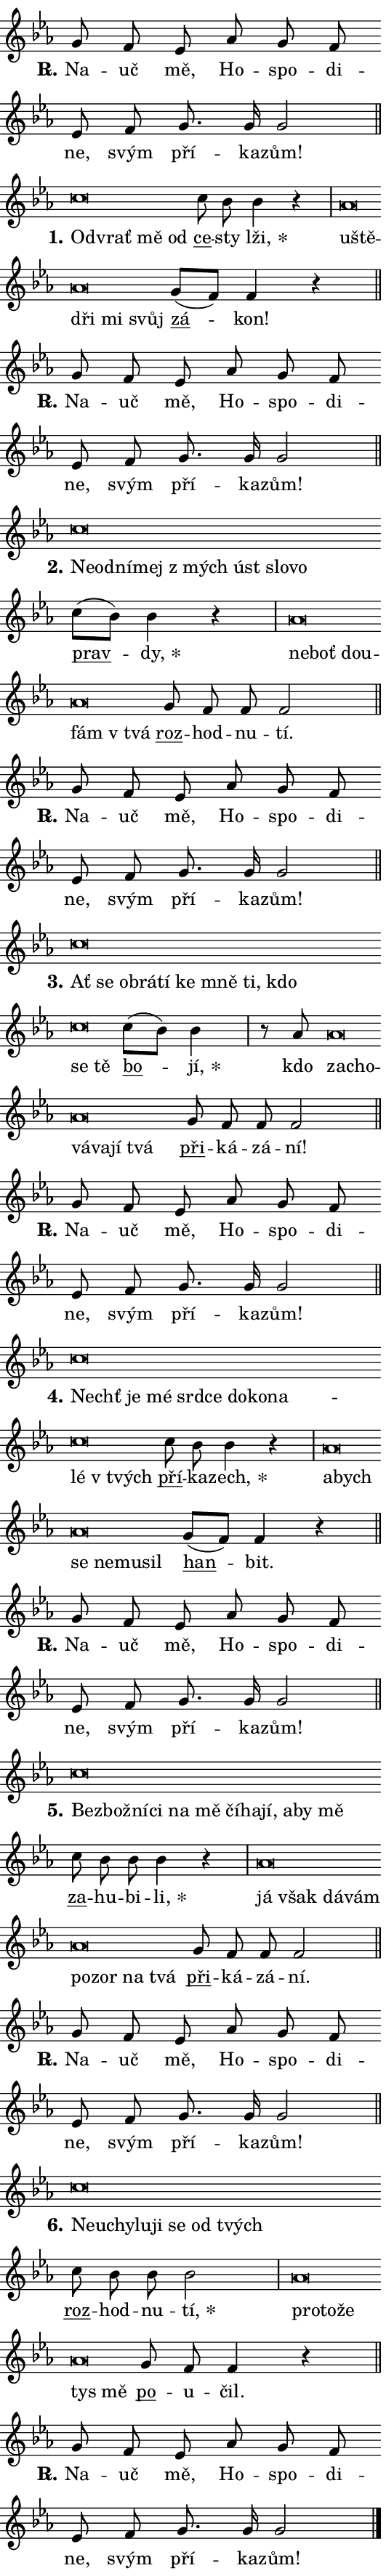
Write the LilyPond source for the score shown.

\version "2.24.0"
\header { tagline = "" }
\paper {
  indent = 0\cm
  top-margin = 0\cm
  right-margin = 0.13\cm % to fit lyric hyphens
  bottom-margin = 0\cm
  left-margin = 0\cm
  paper-width = 9\cm
  page-breaking = #ly:one-page-breaking
  system-system-spacing.basic-distance = #11
  score-system-spacing.basic-distance = #11
  ragged-last = ##f
}


%% Author: Thomas Morley
%% https://lists.gnu.org/archive/html/lilypond-user/2020-05/msg00002.html
#(define (line-position grob)
"Returns position of @var[grob} in current system:
   @code{'start}, if at first time-step
   @code{'end}, if at last time-step
   @code{'middle} otherwise
"
  (let* ((col (ly:item-get-column grob))
         (ln (ly:grob-object col 'left-neighbor))
         (rn (ly:grob-object col 'right-neighbor))
         (col-to-check-left (if (ly:grob? ln) ln col))
         (col-to-check-right (if (ly:grob? rn) rn col))
         (break-dir-left
           (and
             (ly:grob-property col-to-check-left 'non-musical #f)
             (ly:item-break-dir col-to-check-left)))
         (break-dir-right
           (and
             (ly:grob-property col-to-check-right 'non-musical #f)
             (ly:item-break-dir col-to-check-right))))
        (cond ((eqv? 1 break-dir-left) 'start)
              ((eqv? -1 break-dir-right) 'end)
              (else 'middle))))

#(define (tranparent-at-line-position vctor)
  (lambda (grob)
  "Relying on @code{line-position} select the relevant enry from @var{vctor}.
Used to determine transparency,"
    (case (line-position grob)
      ((end) (not (vector-ref vctor 0)))
      ((middle) (not (vector-ref vctor 1)))
      ((start) (not (vector-ref vctor 2))))))

noteHeadBreakVisibility =
#(define-music-function (break-visibility)(vector?)
"Makes @code{NoteHead}s transparent relying on @var{break-visibility}"
#{
  \override NoteHead.transparent =
    #(tranparent-at-line-position break-visibility)
#})

#(define delete-ledgers-for-transparent-note-heads
  (lambda (grob)
    "Reads whether a @code{NoteHead} is transparent.
If so this @code{NoteHead} is removed from @code{'note-heads} from
@var{grob}, which is supposed to be @code{LedgerLineSpanner}.
As a result ledgers are not printed for this @code{NoteHead}"
    (let* ((nhds-array (ly:grob-object grob 'note-heads))
           (nhds-list
             (if (ly:grob-array? nhds-array)
                 (ly:grob-array->list nhds-array)
                 '()))
           ;; Relies on the transparent-property being done before
           ;; Staff.LedgerLineSpanner.after-line-breaking is executed.
           ;; This is fragile ...
           (to-keep
             (remove
               (lambda (nhd)
                 (ly:grob-property nhd 'transparent #f))
               nhds-list)))
      ;; TODO find a better method to iterate over grob-arrays, similiar
      ;; to filter/remove etc for lists
      ;; For now rebuilt from scratch
      (set! (ly:grob-object grob 'note-heads)  '())
      (for-each
        (lambda (nhd)
          (ly:pointer-group-interface::add-grob grob 'note-heads nhd))
        to-keep))))

squashNotes = {
  \override NoteHead.X-extent = #'(-0.2 . 0.2)
  \override NoteHead.Y-extent = #'(-0.75 . 0)
  \override NoteHead.stencil =
    #(lambda (grob)
       (let ((pos (ly:grob-property grob 'staff-position)))
         (begin
           (if (< pos -7) (display "ERROR: Lower brevis then expected\n") (display ""))
           (if (<= pos -6) ly:text-interface::print ly:note-head::print))))
}
unSquashNotes = {
  \revert NoteHead.X-extent
  \revert NoteHead.Y-extent
  \revert NoteHead.stencil
}

hideNotes = \noteHeadBreakVisibility #begin-of-line-visible
unHideNotes = \noteHeadBreakVisibility #all-visible

% work-around for resetting accidentals
% https://lilypond.org/doc/v2.23/Documentation/notation/displaying-rhythms#unmetered-music
cadenzaMeasure = {
  \cadenzaOff
  \partial 1024 s1024
  \cadenzaOn
}

#(define-markup-command (accent layout props text) (markup?)
  "Underline accented syllable"
  (interpret-markup layout props
    #{\markup \override #'(offset . 4.3) \underline { #text }#}))

responsum = \markup \concat {
  "R" \hspace #-1.05 \path #0.1 #'((moveto 0 0.07) (lineto 0.9 0.8)) \hspace #0.05 "."
}

spaceSize = #0.6828661417322834 % exact space size for TeX Gyre Schola

\layout {
  \context {
    \Staff
    \remove "Time_signature_engraver"
    \override LedgerLineSpanner.after-line-breaking = #delete-ledgers-for-transparent-note-heads
  }
  \context {
    \Lyrics {
      \override LyricSpace.minimum-distance = \spaceSize
      \override LyricText.font-name = #"TeX Gyre Schola"
      \override LyricText.font-size = 1
      \override StanzaNumber.font-name = #"TeX Gyre Schola Bold"
      \override StanzaNumber.font-size = 1
    }
  }
  \context {
    \Score 
    \override NoteHead.text =
      #(lambda (grob) 
        (let ((pos (ly:grob-property grob 'staff-position)))
          #{\markup {
            \combine
              \halign #-0.55 \raise #(if (= pos -6) 0 0.5) \override #'(thickness . 2) \draw-line #'(3.2 . 0)
              \musicglyph "noteheads.sM1"
          }#}))
  }
}

% magnetic-lyrics.ily
%
%   written by
%     Jean Abou Samra <jean@abou-samra.fr>
%     Werner Lemberg <wl@gnu.org>
%
%   adapted by
%     Jiri Hon <jiri.hon@gmail.com>
%
% Version 2022-Apr-15

% https://www.mail-archive.com/lilypond-user@gnu.org/msg149350.html

#(define (Left_hyphen_pointer_engraver context)
   "Collect syllable-hyphen-syllable occurrences in lyrics and store
them in properties.  This engraver only looks to the left.  For
example, if the lyrics input is @code{foo -- bar}, it does the
following.

@itemize @bullet
@item
Set the @code{text} property of the @code{LyricHyphen} grob between
@q{foo} and @q{bar} to @code{foo}.

@item
Set the @code{left-hyphen} property of the @code{LyricText} grob with
text @q{foo} to the @code{LyricHyphen} grob between @q{foo} and
@q{bar}.
@end itemize

Use this auxiliary engraver in combination with the
@code{lyric-@/text::@/apply-@/magnetic-@/offset!} hook."
   (let ((hyphen #f)
         (text #f))
     (make-engraver
      (acknowledgers
       ((lyric-syllable-interface engraver grob source-engraver)
        (set! text grob)))
      (end-acknowledgers
       ((lyric-hyphen-interface engraver grob source-engraver)
        ;(when (not (grob::has-interface grob 'lyric-space-interface))
          (set! hyphen grob)));)
      ((stop-translation-timestep engraver)
       (when (and text hyphen)
         (ly:grob-set-object! text 'left-hyphen hyphen))
       (set! text #f)
       (set! hyphen #f)))))

#(define (lyric-text::apply-magnetic-offset! grob)
   "If the space between two syllables is less than the value in
property @code{LyricText@/.details@/.squash-threshold}, move the right
syllable to the left so that it gets concatenated with the left
syllable.

Use this function as a hook for
@code{LyricText@/.after-@/line-@/breaking} if the
@code{Left_@/hyphen_@/pointer_@/engraver} is active."
   (let ((hyphen (ly:grob-object grob 'left-hyphen #f)))
     (when hyphen
       (let ((left-text (ly:spanner-bound hyphen LEFT)))
         (when (grob::has-interface left-text 'lyric-syllable-interface)
           (let* ((common (ly:grob-common-refpoint grob left-text X))
                  (this-x-ext (ly:grob-extent grob common X))
                  (left-x-ext
                   (begin
                     ;; Trigger magnetism for left-text.
                     (ly:grob-property left-text 'after-line-breaking)
                     (ly:grob-extent left-text common X)))
                  ;; `delta` is the gap width between two syllables.
                  (delta (- (interval-start this-x-ext)
                            (interval-end left-x-ext)))
                  (details (ly:grob-property grob 'details))
                  (threshold (assoc-get 'squash-threshold details 0.2)))
             (when (< delta threshold)
               (let* (;; We have to manipulate the input text so that
                      ;; ligatures crossing syllable boundaries are not
                      ;; disabled.  For languages based on the Latin
                      ;; script this is essentially a beautification.
                      ;; However, for non-Western scripts it can be a
                      ;; necessity.
                      (lt (ly:grob-property left-text 'text))
                      (rt (ly:grob-property grob 'text))
                      (is-space (grob::has-interface hyphen 'lyric-space-interface))
                      (space (if is-space " " ""))
                      (extra-delta (if is-space spaceSize 0))
                      ;; Append new syllable.
                      (ltrt-space (if (and (string? lt) (string? rt))
                                (string-append lt space rt)
                                (make-concat-markup (list lt space rt))))
                      ;; Right-align `ltrt` to the right side.
                      (ltrt-space-markup (grob-interpret-markup
                               grob
                               (make-translate-markup
                                (cons (interval-length this-x-ext) 0)
                                (make-right-align-markup ltrt-space)))))
                 (begin
                   ;; Don't print `left-text`.
                   (ly:grob-set-property! left-text 'stencil #f)
                   ;; Set text and stencil (which holds all collected
                   ;; syllables so far) and shift it to the left.
                   (ly:grob-set-property! grob 'text ltrt-space)
                   (ly:grob-set-property! grob 'stencil ltrt-space-markup)
                   (ly:grob-translate-axis! grob (- (- delta extra-delta)) X))))))))))


#(define (lyric-hyphen::displace-bounds-first grob)
   ;; Make very sure this callback isn't triggered too early.
   (let ((left (ly:spanner-bound grob LEFT))
         (right (ly:spanner-bound grob RIGHT)))
     (ly:grob-property left 'after-line-breaking)
     (ly:grob-property right 'after-line-breaking)
     (ly:lyric-hyphen::print grob)))

squashThreshold = #0.4

\layout {
  \context {
    \Lyrics
    \consists #Left_hyphen_pointer_engraver
    \override LyricText.after-line-breaking =
      #lyric-text::apply-magnetic-offset!
    \override LyricHyphen.stencil = #lyric-hyphen::displace-bounds-first
    \override LyricText.details.squash-threshold = \squashThreshold
    \override LyricHyphen.minimum-distance = 0
    \override LyricHyphen.minimum-length = \squashThreshold
  }
}

squashText = \override LyricText.details.squash-threshold = 9999
unSquashText = \override LyricText.details.squash-threshold = \squashThreshold

leftText = \override LyricText.self-alignment-X = #LEFT
unLeftText = \revert LyricText.self-alignment-X

starOffset = #(lambda (grob) 
                (let ((x_offset (ly:self-alignment-interface::aligned-on-x-parent grob)))
                  (if (= x_offset 0) 0 (+ x_offset 1.2))))

star = #(define-music-function (syllable)(string?)
"Append star separator at the end of a syllable"
#{
  \once \override LyricText.X-offset = #starOffset
  \lyricmode { \markup {
    #syllable
    \override #'((font-name . "TeX Gyre Schola Bold")) \hspace #0.2 \lower #0.65 \larger "*"
  } }
#})

starAccent = #(define-music-function (syllable)(string?)
"Append star separator at the end of a syllable and make accent"
#{
  \once \override LyricText.X-offset = #starOffset
  \lyricmode { \markup {
    \accent #syllable
    \override #'((font-name . "TeX Gyre Schola Bold")) \hspace #0.2 \lower #0.65 \larger "*"
  } }
#})

breath = #(define-music-function (syllable)(string?)
"Append breathing indicator at the end of a syllable"
#{
  \lyricmode { \markup { #syllable "+" } }
#})

optionalBreath = #(define-music-function (syllable)(string?)
"Append optional breathing indicator at the end of a syllable"
#{
  \lyricmode { \markup { #syllable "(+)" } }
#})


\score {
    <<
        \new Voice = "melody" { \cadenzaOn \key es \major \relative { g'8 f es as g f \bar "" es f g8. g16 g2 \cadenzaMeasure \bar "||" \break } }
        \new Lyrics \lyricsto "melody" { \lyricmode { \set stanza = \responsum
Na -- uč mě, Ho -- spo -- di -- ne, svým pří -- ka -- zům! } }
    >>
    \layout {}
}

\score {
    <<
        \new Voice = "melody" { \cadenzaOn \key es \major \relative { \squashNotes c''\breve*1/16 \hideNotes \breve*1/16 \bar "" \breve*1/16 \breve*1/16 \bar "" \unHideNotes \unSquashNotes \bar "" c8 bes bes4 r \cadenzaMeasure \bar "|" \squashNotes as\breve*1/16 \hideNotes \breve*1/16 \bar "" \breve*1/16 \bar "" \breve*1/16 \breve*1/16 \bar "" \unHideNotes \unSquashNotes \bar "" g8[( f)] f4 r \cadenzaMeasure \bar "||" \break } }
        \new Lyrics \lyricsto "melody" { \lyricmode { \set stanza = "1."
\leftText Od -- \squashText vrať mě od \unLeftText \unSquashText \markup \accent ce -- sty \star lži, \leftText u -- \squashText ště -- dři mi svůj \unLeftText \unSquashText \markup \accent zá -- kon! } }
    >>
    \layout {}
}

\score {
    <<
        \new Voice = "melody" { \cadenzaOn \key es \major \relative { g'8 f es as g f \bar "" es f g8. g16 g2 \cadenzaMeasure \bar "||" \break } }
        \new Lyrics \lyricsto "melody" { \lyricmode { \set stanza = \responsum
Na -- uč mě, Ho -- spo -- di -- ne, svým pří -- ka -- zům! } }
    >>
    \layout {}
}

\score {
    <<
        \new Voice = "melody" { \cadenzaOn \key es \major \relative { \squashNotes c''\breve*1/16 \hideNotes \breve*1/16 \bar "" \breve*1/16 \bar "" \breve*1/16 \bar "" \breve*1/16 \bar "" \breve*1/16 \bar "" \breve*1/16 \breve*1/16 \bar "" \unHideNotes \unSquashNotes \bar "" c8[( bes)] bes4 r \cadenzaMeasure \bar "|" \squashNotes as\breve*1/16 \hideNotes \breve*1/16 \bar "" \breve*1/16 \bar "" \breve*1/16 \breve*1/16 \bar "" \unHideNotes \unSquashNotes \bar "" g8 f f f2 \cadenzaMeasure \bar "||" \break } }
        \new Lyrics \lyricsto "melody" { \lyricmode { \set stanza = "2."
\leftText Ne -- \squashText od -- ní -- mej "z mých" úst slo -- vo \unLeftText \unSquashText \markup \accent prav -- \star dy, \leftText ne -- \squashText boť dou -- fám "v tvá" \unLeftText \unSquashText \markup \accent roz -- hod -- nu -- tí. } }
    >>
    \layout {}
}

\score {
    <<
        \new Voice = "melody" { \cadenzaOn \key es \major \relative { g'8 f es as g f \bar "" es f g8. g16 g2 \cadenzaMeasure \bar "||" \break } }
        \new Lyrics \lyricsto "melody" { \lyricmode { \set stanza = \responsum
Na -- uč mě, Ho -- spo -- di -- ne, svým pří -- ka -- zům! } }
    >>
    \layout {}
}

\score {
    <<
        \new Voice = "melody" { \cadenzaOn \key es \major \relative { \squashNotes c''\breve*1/16 \hideNotes \breve*1/16 \bar "" \breve*1/16 \bar "" \breve*1/16 \bar "" \breve*1/16 \bar "" \breve*1/16 \bar "" \breve*1/16 \bar "" \breve*1/16 \bar "" \breve*1/16 \bar "" \breve*1/16 \breve*1/16 \bar "" \unHideNotes \unSquashNotes \bar "" c8[( bes)] bes4 \cadenzaMeasure \bar "|" r8 as8 \squashNotes as\breve*1/16 \hideNotes \breve*1/16 \bar "" \breve*1/16 \bar "" \breve*1/16 \bar "" \breve*1/16 \breve*1/16 \bar "" \unHideNotes \unSquashNotes \bar "" g8 f f f2 \cadenzaMeasure \bar "||" \break } }
        \new Lyrics \lyricsto "melody" { \lyricmode { \set stanza = "3."
\leftText Ať \squashText se ob -- rá -- tí ke mně ti, kdo se tě \unLeftText \unSquashText \markup \accent bo -- \star jí, kdo \leftText za -- \squashText cho -- vá -- va -- jí tvá \unLeftText \unSquashText \markup \accent při -- ká -- zá -- ní! } }
    >>
    \layout {}
}

\score {
    <<
        \new Voice = "melody" { \cadenzaOn \key es \major \relative { g'8 f es as g f \bar "" es f g8. g16 g2 \cadenzaMeasure \bar "||" \break } }
        \new Lyrics \lyricsto "melody" { \lyricmode { \set stanza = \responsum
Na -- uč mě, Ho -- spo -- di -- ne, svým pří -- ka -- zům! } }
    >>
    \layout {}
}

\score {
    <<
        \new Voice = "melody" { \cadenzaOn \key es \major \relative { \squashNotes c''\breve*1/16 \hideNotes \breve*1/16 \bar "" \breve*1/16 \bar "" \breve*1/16 \bar "" \breve*1/16 \bar "" \breve*1/16 \bar "" \breve*1/16 \bar "" \breve*1/16 \bar "" \breve*1/16 \breve*1/16 \bar "" \unHideNotes \unSquashNotes \bar "" c8 bes bes4 r \cadenzaMeasure \bar "|" \squashNotes as\breve*1/16 \hideNotes \breve*1/16 \bar "" \breve*1/16 \bar "" \breve*1/16 \bar "" \breve*1/16 \breve*1/16 \bar "" \unHideNotes \unSquashNotes \bar "" g8[( f)] f4 r \cadenzaMeasure \bar "||" \break } }
        \new Lyrics \lyricsto "melody" { \lyricmode { \set stanza = "4."
\leftText Nechť \squashText je mé srd -- ce do -- ko -- na -- lé "v tvých" \unLeftText \unSquashText \markup \accent pří -- ka -- \star zech, \leftText a -- \squashText bych se ne -- mu -- sil \unLeftText \unSquashText \markup \accent han -- bit. } }
    >>
    \layout {}
}

\score {
    <<
        \new Voice = "melody" { \cadenzaOn \key es \major \relative { g'8 f es as g f \bar "" es f g8. g16 g2 \cadenzaMeasure \bar "||" \break } }
        \new Lyrics \lyricsto "melody" { \lyricmode { \set stanza = \responsum
Na -- uč mě, Ho -- spo -- di -- ne, svým pří -- ka -- zům! } }
    >>
    \layout {}
}

\score {
    <<
        \new Voice = "melody" { \cadenzaOn \key es \major \relative { \squashNotes c''\breve*1/16 \hideNotes \breve*1/16 \bar "" \breve*1/16 \bar "" \breve*1/16 \bar "" \breve*1/16 \bar "" \breve*1/16 \bar "" \breve*1/16 \bar "" \breve*1/16 \bar "" \breve*1/16 \bar "" \breve*1/16 \bar "" \breve*1/16 \breve*1/16 \bar "" \unHideNotes \unSquashNotes \bar "" c8 bes bes bes4 r \cadenzaMeasure \bar "|" \squashNotes as\breve*1/16 \hideNotes \breve*1/16 \bar "" \breve*1/16 \bar "" \breve*1/16 \bar "" \breve*1/16 \bar "" \breve*1/16 \bar "" \breve*1/16 \breve*1/16 \bar "" \unHideNotes \unSquashNotes \bar "" g8 f f f2 \cadenzaMeasure \bar "||" \break } }
        \new Lyrics \lyricsto "melody" { \lyricmode { \set stanza = "5."
\leftText Bez -- \squashText bož -- ní -- ci na mě čí -- ha -- jí, a -- by mě \unLeftText \unSquashText \markup \accent za -- hu -- bi -- \star li, \leftText já \squashText však dá -- vám po -- zor na tvá \unLeftText \unSquashText \markup \accent při -- ká -- zá -- ní. } }
    >>
    \layout {}
}

\score {
    <<
        \new Voice = "melody" { \cadenzaOn \key es \major \relative { g'8 f es as g f \bar "" es f g8. g16 g2 \cadenzaMeasure \bar "||" \break } }
        \new Lyrics \lyricsto "melody" { \lyricmode { \set stanza = \responsum
Na -- uč mě, Ho -- spo -- di -- ne, svým pří -- ka -- zům! } }
    >>
    \layout {}
}

\score {
    <<
        \new Voice = "melody" { \cadenzaOn \key es \major \relative { \squashNotes c''\breve*1/16 \hideNotes \breve*1/16 \bar "" \breve*1/16 \bar "" \breve*1/16 \bar "" \breve*1/16 \bar "" \breve*1/16 \bar "" \breve*1/16 \breve*1/16 \bar "" \unHideNotes \unSquashNotes \bar "" c8 bes bes bes2 \cadenzaMeasure \bar "|" \squashNotes as\breve*1/16 \hideNotes \breve*1/16 \bar "" \breve*1/16 \bar "" \breve*1/16 \breve*1/16 \bar "" \unHideNotes \unSquashNotes \bar "" g8 f f4 r \cadenzaMeasure \bar "||" \break } }
        \new Lyrics \lyricsto "melody" { \lyricmode { \set stanza = "6."
\leftText Ne -- \squashText u -- chy -- lu -- ji se od tvých \unLeftText \unSquashText \markup \accent roz -- hod -- nu -- \star tí, \leftText pro -- \squashText to -- že tys mě \unLeftText \unSquashText \markup \accent po -- u -- čil. } }
    >>
    \layout {}
}

\score {
    <<
        \new Voice = "melody" { \cadenzaOn \key es \major \relative { g'8 f es as g f \bar "" es f g8. g16 g2 \cadenzaMeasure \bar "||" \break } \bar "|." }
        \new Lyrics \lyricsto "melody" { \lyricmode { \set stanza = \responsum
Na -- uč mě, Ho -- spo -- di -- ne, svým pří -- ka -- zům! } }
    >>
    \layout {}
}
